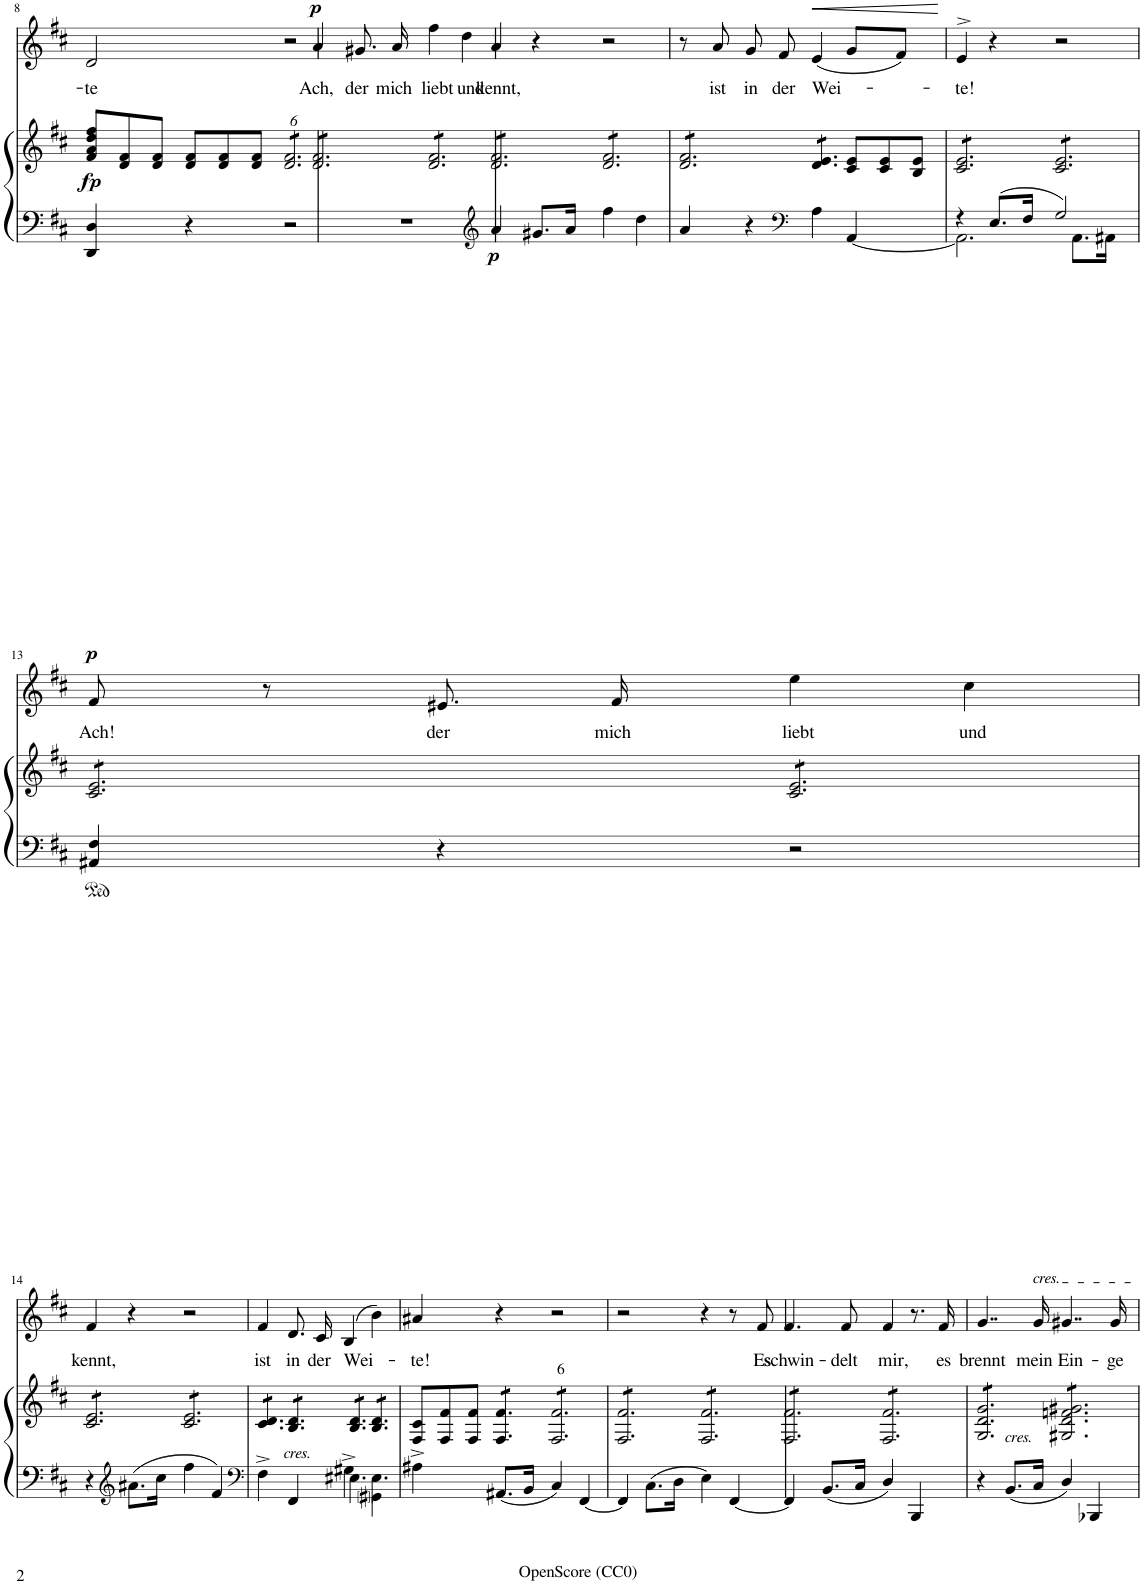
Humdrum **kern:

**kern	**kern	**dynam	**kern	**text	**dynam
*part2	*part2	*part2	*part1	*part1	*part1
*staff3	*staff2	*staff2/3	*staff1	*staff1	*staff1
*I"Pianoforte	*	*	*I"Singstimme Voice	*	*
*I'Pno	*	*	*	*	*
!!LO:PB:g=z
*clefF4	*clefG2	*	*clefG2	*	*
*k[f#c#]	*k[f#c#]	*	*k[f#c#]	*	*
*M4/4	*M4/4	*	*M4/4	*	*
*met(c)	*met(c)	*	*met(c)	*	*
*	*Xbrackettup	*	*	*	*
=8	=8	=8	=8	=8	=8
!	!	!LO:DY:b	!	!LO:LY:b	!
4DD/ 4D/	12f#/ 12a/ 12dd/ 12ff#/L	fp	2d/	-te	.
.	12d/ 12f#/	.	.	.	.
.	12d/ 12f#/J	.	.	.	.
4r	12d/ 12f#/L	.	.	.	.
.	12d/ 12f#/	.	.	.	.
.	12d/ 12f#/J	.	.	.	.
*	*tremolo	*	*	*	*
2r	12d/ 12f#/L	.	2r	.	.
.	12d/ 12f#/	.	.	.	.
.	12d/ 12f#/	.	.	.	.
.	12d/ 12f#/	.	.	.	.
.	12d/ 12f#/	.	.	.	.
.	12d/ 12f#/J	.	.	.	.
=9	=9	=9	=9	=9	=9
!	!	!	!	!LO:LY:b	!LO:DY:a
1r	12d/ 12f#/L	.	4a/	Ach,	p
.	12d/ 12f#/	.	.	.	.
.	12d/ 12f#/	.	.	.	.
!	!	!	!	!LO:LY:b	!
.	12d/ 12f#/	.	8.g#X/	der	.
.	12d/ 12f#/	.	.	.	.
.	12d/ 12f#/J	.	.	.	.
!	!	!	!	!LO:LY:b	!
.	.	.	16a/	mich	.
!	!	!	!	!LO:LY:b	!
.	12d/ 12f#/L	.	4ff#\	liebt	.
.	12d/ 12f#/	.	.	.	.
.	12d/ 12f#/	.	.	.	.
!	!	!	!	!LO:LY:b	!
.	12d/ 12f#/	.	4dd\	und	.
.	12d/ 12f#/	.	.	.	.
.	12d/ 12f#/J	.	.	.	.
=10	=10	=10	=10	=10	=10
*clefG2	*	*	*	*	*
!	!	!LO:DY:b=2	!	!LO:LY:b	!
4a/	12d/ 12f#/L	p	4a/	kennt,	.
.	12d/ 12f#/	.	.	.	.
.	12d/ 12f#/	.	.	.	.
8.g#X/L	12d/ 12f#/	.	4r	.	.
.	12d/ 12f#/	.	.	.	.
.	12d/ 12f#/J	.	.	.	.
16a/Jk	.	.	.	.	.
4ff#\	12d/ 12f#/L	.	2r	.	.
.	12d/ 12f#/	.	.	.	.
.	12d/ 12f#/	.	.	.	.
4dd\	12d/ 12f#/	.	.	.	.
.	12d/ 12f#/	.	.	.	.
.	12d/ 12f#/J	.	.	.	.
=11	=11	=11	=11	=11	=11
4a/	12d/ 12f#/L	.	8r	.	.
.	12d/ 12f#/	.	.	.	.
!	!	!	!	!LO:LY:b	!
.	.	.	8a/	ist	.
.	12d/ 12f#/	.	.	.	.
!	!	!	!	!LO:LY:b	!
4r	12d/ 12f#/	.	8g/	in	.
.	12d/ 12f#/	.	.	.	.
!	!	!	!	!LO:LY:b	!
.	.	.	8f#/	der	.
.	12d/ 12f#/J	.	.	.	.
*clefF4	*	*	*	*	*
!	!	!	!	!LO:LY:b	!LO:HP:b
4A\	12d/ 12e/L	.	(4e/	Wei-	<
.	12d/ 12e/	.	.	.	.
.	12d/ 12e/J	.	.	.	.
*	*Xtremolo	*	*	*	*
[<4AA/	12c#/ 12e/L	.	8g/L	.	.
.	12c#/ 12e/	.	.	.	.
.	.	.	8f#/J)	.	.
.	12B/ 12e/J	.	.	.	.
.	.	.	.	.	[
=12	=12	=12	=12	=12	=12
*^	*	*	*	*	*
!	!	!	!	!	!LO:LY:b	!
*	*	*tremolo	*	*	*	*
4r	2.AA\]	12c#/ 12e/L	.	4e^>/	-te!	.
.	.	12c#/ 12e/	.	.	.	.
.	.	12c#/ 12e/	.	.	.	.
8.E/L	.	12c#/ 12e/	.	4r	.	.
.	.	12c#/ 12e/	.	.	.	.
.	.	12c#/ 12e/J	.	.	.	.
16F#/Jk	.	.	.	.	.	.
2G/	.	12c#/ 12e/L	.	2r	.	.
.	.	12c#/ 12e/	.	.	.	.
.	.	12c#/ 12e/	.	.	.	.
.	8.AA\L	12c#/ 12e/	.	.	.	.
.	.	12c#/ 12e/	.	.	.	.
.	.	12c#/ 12e/J	.	.	.	.
.	16AA#X\Jk	.	.	.	.	.
!!LO:LB:g=z
=13	=13	=13	=13	=13	=13	=13
!	!	!	!	!	!LO:LY:b	!LO:DY:a
*v	*v	*	*	*	*	*
4AA#X/ 4F#/	12c#/ 12e/L	.	8f#/	Ach!	p
.	12c#/ 12e/	.	.	.	.
.	.	.	8r	.	.
.	12c#/ 12e/	.	.	.	.
!	!	!	!	!LO:LY:b	!
4r	12c#/ 12e/	.	8.e#X/	der	.
.	12c#/ 12e/	.	.	.	.
.	12c#/ 12e/J	.	.	.	.
!	!	!	!	!LO:LY:b	!
.	.	.	16f#/	mich	.
!	!	!	!	!LO:LY:b	!
2r	12c#/ 12e/L	.	4ee\	liebt	.
.	12c#/ 12e/	.	.	.	.
.	12c#/ 12e/	.	.	.	.
!	!	!	!	!LO:LY:b	!
.	12c#/ 12e/	.	4cc#\	und	.
.	12c#/ 12e/	.	.	.	.
.	12c#/ 12e/J	.	.	.	.
!!LO:LB:g=z
=14	=14	=14	=14	=14	=14
!	!	!	!	!LO:LY:b	!
4r	12c#/ 12e/L	.	4f#/	kennt,	.
.	12c#/ 12e/	.	.	.	.
.	12c#/ 12e/	.	.	.	.
*clefG2	*	*	*	*	*
8.a#X\L	12c#/ 12e/	.	4r	.	.
.	12c#/ 12e/	.	.	.	.
.	12c#/ 12e/J	.	.	.	.
16cc#\Jk	.	.	.	.	.
4ff#\	12c#/ 12e/L	.	2r	.	.
.	12c#/ 12e/	.	.	.	.
.	12c#/ 12e/	.	.	.	.
4f#/	12c#/ 12e/	.	.	.	.
.	12c#/ 12e/	.	.	.	.
.	12c#/ 12e/J	.	.	.	.
=15	=15	=15	=15	=15	=15
*clefF4	*	*	*	*	*
*^	*	*	*	*	*
!	!	!	!	!	!LO:LY:b	!
2ryy	4F#^\	12c#/ 12d/L	.	4f#/	ist	.
.	.	12c#/ 12d/	.	.	.	.
.	.	12c#/ 12d/J	.	.	.	.
!	!	!LO:TX:b:i:t=cres.	!	!	!	!
!	!	!	!	!	!LO:LY:b	!
.	4FF#/	12B/ 12d/L	.	8.d/	in	.
.	.	12B/ 12d/	.	.	.	.
.	.	12B/ 12d/J	.	.	.	.
!	!	!	!	!	!LO:LY:b	!
.	.	.	.	16c#/	der	.
!	!	!	!	!	!LO:LY:b	!
*tremolo	*	*	*	*	*	*
12E#X\L	4G#X^\	12B/ 12d/L	.	(4B/	Wei-	.
12E#X\	.	12B/ 12d/	.	.	.	.
12E#X\J	.	12B/ 12d/J	.	.	.	.
12E#\L	4GG#j\	12B/ 12d/L	.	4b\)	.	.
12E#\	.	12B/ 12d/	.	.	.	.
12E#\J	.	12B/ 12d/J	.	.	.	.
*	*	*Xtremolo	*	*	*	*
*Xtremolo	*	*	*	*	*	*
=16	=16	=16	=16	=16	=16	=16
!	!	!	!	!	!LO:LY:b	!
*v	*v	*	*	*	*	*
4A#X^\	12F#/ 12c#/L	.	4a#X/	-te!	.
.	12F#/ 12f#/	.	.	.	.
.	12F#/ 12f#/J	.	.	.	.
*	*tremolo	*	*	*	*
8.AA#X/L	12F#/ 12f#/L	.	4r	.	.
.	12F#/ 12f#/	.	.	.	.
.	12F#/ 12f#/J	.	.	.	.
16BB/Jk	.	.	.	.	.
!	!LO:TX:a:t=6	!	!	!	!
4C#/	12F#/ 12f#/L	.	2r	.	.
.	12F#/ 12f#/	.	.	.	.
.	12F#/ 12f#/	.	.	.	.
[4FF#/	12F#/ 12f#/	.	.	.	.
.	12F#/ 12f#/	.	.	.	.
.	12F#/ 12f#/J	.	.	.	.
=17	=17	=17	=17	=17	=17
4FF#/]	12F#/ 12f#/L	.	2r	.	.
.	12F#/ 12f#/	.	.	.	.
.	12F#/ 12f#/	.	.	.	.
8.C#\L	12F#/ 12f#/	.	.	.	.
.	12F#/ 12f#/	.	.	.	.
.	12F#/ 12f#/J	.	.	.	.
16D\Jk	.	.	.	.	.
4E\	12F#/ 12f#/L	.	4r	.	.
.	12F#/ 12f#/	.	.	.	.
.	12F#/ 12f#/	.	.	.	.
[4FF#/	12F#/ 12f#/	.	8r	.	.
.	12F#/ 12f#/	.	.	.	.
!	!	!	!	!LO:LY:b	!
.	.	.	8f#/	Es	.
.	12F#/ 12f#/J	.	.	.	.
=18	=18	=18	=18	=18	=18
!	!	!	!	!LO:LY:b	!
4FF#/]	12F#/ 12f#/L	.	4.f#/	schwin-	.
.	12F#/ 12f#/	.	.	.	.
.	12F#/ 12f#/	.	.	.	.
8.BB/L	12F#/ 12f#/	.	.	.	.
.	12F#/ 12f#/	.	.	.	.
!	!	!	!	!LO:LY:b	!
.	.	.	8f#/	-delt	.
.	12F#/ 12f#/J	.	.	.	.
16C#/Jk	.	.	.	.	.
!	!	!	!	!LO:LY:b	!
4D/	12F#/ 12f#/L	.	4f#/	mir,	.
.	12F#/ 12f#/	.	.	.	.
.	12F#/ 12f#/	.	.	.	.
4BBB/	12F#/ 12f#/	.	8.r	.	.
.	12F#/ 12f#/	.	.	.	.
.	12F#/ 12f#/J	.	.	.	.
!	!	!	!	!LO:LY:b	!
.	.	.	16f#/	es	.
=19	=19	=19	=19	=19	=19
!	!	!	!	!LO:LY:b	!
4r	12G/ 12d/ 12g/L	.	4..g/	brennt	.
.	12G/ 12d/ 12g/	.	.	.	.
.	12G/ 12d/ 12g/	.	.	.	.
!LO:TX:a:i:t=cres.	!	!	!	!	!
8.BB/L	12G/ 12d/ 12g/	.	.	.	.
.	12G/ 12d/ 12g/	.	.	.	.
.	12G/ 12d/ 12g/J	.	.	.	.
!	!	!	!LO:TX:a:i:t=cres.	!	!
!	!	!	!	!LO:LY:b	!
16C#/Jk	.	.	16g/	mein	.
!	!	!	!	!LO:LY:b	!
4D/	12G#X/ 12d/ 12fn/ 12g#X/L	.	4..g#X/	Ein-	.
.	12G#X/ 12d/ 12fn/ 12g#X/	.	.	.	.
.	12G#X/ 12d/ 12fn/ 12g#X/	.	.	.	.
4BBB-X/	12G#X/ 12d/ 12fn/ 12g#X/	.	.	.	.
.	12G#X/ 12d/ 12fn/ 12g#X/	.	.	.	.
.	12G#X/ 12d/ 12fn/ 12g#X/J	.	.	.	.
*	*Xtremolo	*	*	*	*
!	!	!	!	!LO:LY:b	!
.	.	.	16g#/	-ge	.
=	=	=	=	=	=
*-	*-	*-	*-	*-	*-
